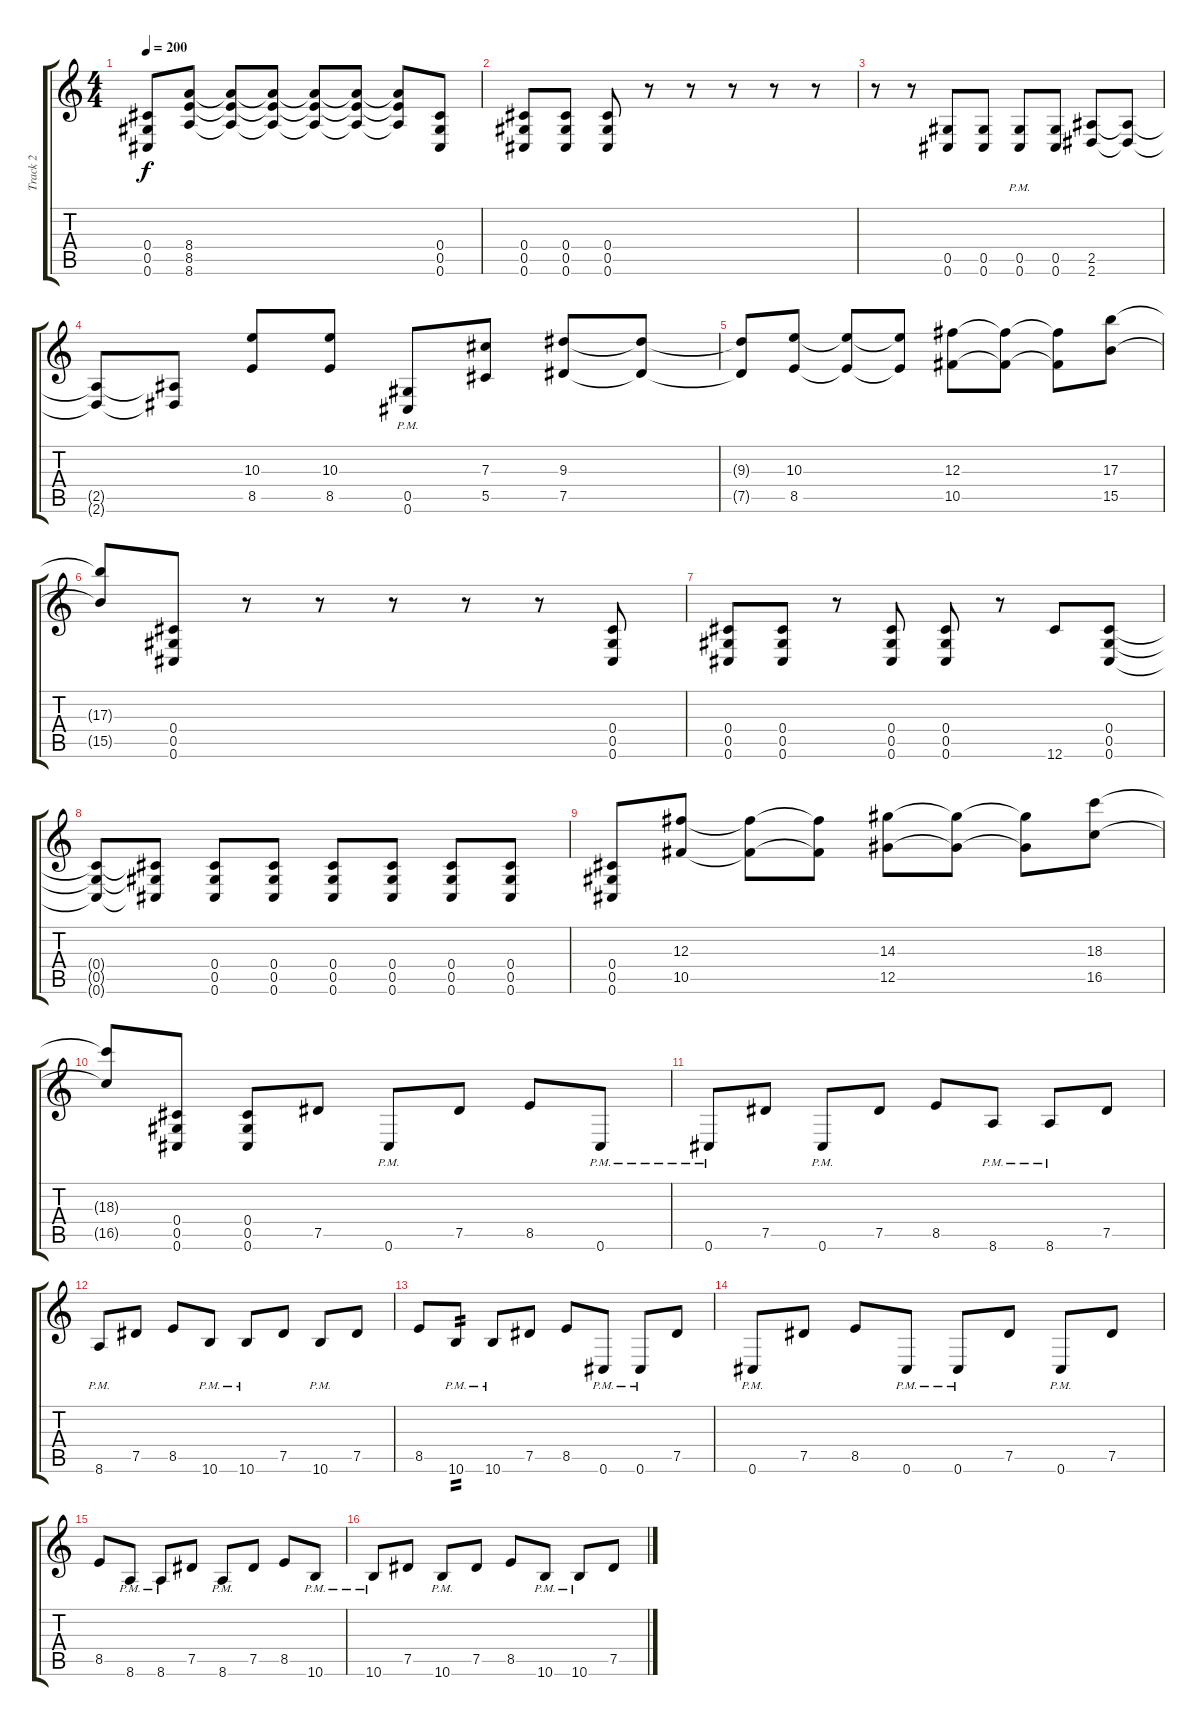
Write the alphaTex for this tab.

\track ("Track 2" "Track 2") {instrument overdrivenguitar}
\staff {score tabs}
\tuning (Eb4 Bb3 Gb3 Db3 Ab2 Db2) {hide}
\ts (4 4)
\tempo 200
\clef g2
\ks c
(0.4{t} 0.5{t} 0.6{t}).8{dy f} (8.4 8.5 8.6).8 (8.4{t} 8.5{t} 8.6{t}).8 (8.4{t} 8.5{t} 8.6{t}).8 (8.4{t} 8.5{t} 8.6{t}).8 (8.4{t} 8.5{t} 8.6{t}).8 (8.4{t} 8.5{t} 8.6{t}).8 (0.4 0.5 0.6).8 |
(0.4 0.5 0.6).8 (0.4 0.5 0.6).8 (0.4 0.5 0.6).8 r.8 r.8 r.8 r.8 r.8 |
r.8 r.8 (0.5 0.6).8 (0.5 0.6).8 (0.5{pm} 0.6{pm}).8 (0.5 0.6).8 (2.5 2.6).8 (2.5{t} 2.6{t}).8 |
(2.5{t} 2.6{t}).8 (2.5{t} 2.6{t}).8 (10.3 8.5).8 (10.3 8.5).8 (0.5{pm} 0.6{pm}).8 (7.3 5.5).8 (9.3 7.5).8 (9.3{t} 7.5{t}).8 |
(9.3{t} 7.5{t}).8 (10.3 8.5).8 (10.3{t} 8.5{t}).8 (10.3{t} 8.5{t}).8 (12.3 10.5).8 (12.3{t} 10.5{t}).8 (12.3{t} 10.5{t}).8 (17.3 15.5).8 |
(17.3{t} 15.5{t}).8 (0.4 0.5 0.6).8 r.8 r.8 r.8 r.8 r.8 (0.4 0.5 0.6).8 |
(0.4 0.5 0.6).8 (0.4 0.5 0.6).8 r.8 (0.4 0.5 0.6).8 (0.4 0.5 0.6).8 r.8 12.6.8 (0.4 0.5 0.6).8 |
(0.4{t} 0.5{t} 0.6{t}).8 (0.4{t} 0.5{t} 0.6{t}).8 (0.4 0.5 0.6).8 (0.4 0.5 0.6).8 (0.4 0.5 0.6).8 (0.4 0.5 0.6).8 (0.4 0.5 0.6).8 (0.4 0.5 0.6).8 |
(0.4 0.5 0.6).8 (12.3 10.5).8 (12.3{t} 10.5{t}).8 (12.3{t} 10.5{t}).8 (14.3 12.5).8 (14.3{t} 12.5{t}).8 (14.3{t} 12.5{t}).8 (18.3 16.5).8 |
(18.3{t} 16.5{t}).8 (0.4 0.5 0.6).8 (0.4 0.5 0.6).8 7.5.8 0.6{pm}.8 7.5.8 8.5.8 0.6{pm}.8 |
0.6{pm}.8 7.5.8 0.6{pm}.8 7.5.8 8.5.8 8.6{pm}.8 8.6{pm}.8 7.5.8 |
8.6{pm}.8 7.5.8 8.5.8 10.6{pm}.8 10.6{pm}.8 7.5.8 10.6{pm}.8 7.5.8 |
8.5.8 10.6{pm}.8{tp 2} 10.6{pm}.8 7.5.8 8.5.8 0.6{pm}.8 0.6{pm}.8 7.5.8 |
0.6{pm}.8 7.5.8 8.5.8 0.6{pm}.8 0.6{pm}.8 7.5.8 0.6{pm}.8 7.5.8 |
8.5.8 8.6{pm}.8 8.6{pm}.8 7.5.8 8.6{pm}.8 7.5.8 8.5.8 10.6{pm}.8 |
10.6{pm}.8 7.5.8 10.6{pm}.8 7.5.8 8.5.8 10.6{pm}.8 10.6{pm}.8 7.5.8
